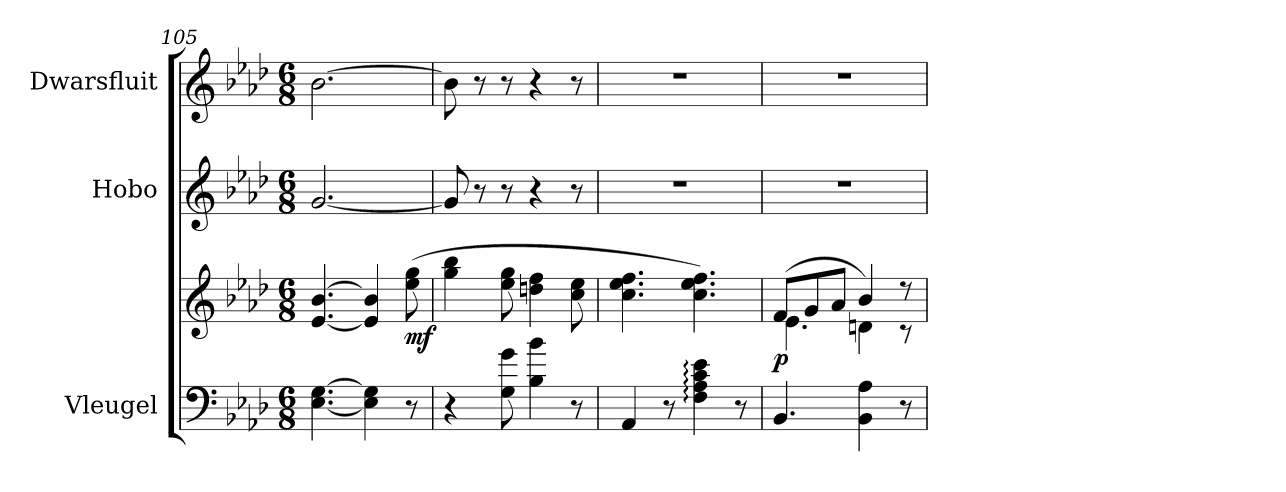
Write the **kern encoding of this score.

**kern	**kern	**dynam	**kern	**kern
*part3	*part3	*part3	*part2	*part1
*staff4	*staff3	*staff3/4	*staff2	*staff1
*I"Vleugel	*	*	*I"Hobo	*I"Dwarsfluit
*clefF4	*clefG2	*	*clefG2	*clefG2
*k[b-e-a-d-]	*k[b-e-a-d-]	*	*k[b-e-a-d-]	*k[b-e-a-d-]
*M6/8	*M6/8	*	*M6/8	*M6/8
*MM150	*MM150	*	*MM150	*MM150
=105	=105	=105	=105	=105
[4.E-\ [4.G\	[4.e-/ [4.b-/	.	[2.g/	[2.b-\
4E-\] 4G\]	4e-/] 4b-/]	.	.	.
!	!	!LO:DY:b	!	!
8r	(8ee-\ 8gg\	mf	.	.
=106	=106	=106	=106	=106
4r	4gg\ 4bb-\	.	8g/]	8b-\]
.	.	.	8r	8r
8G\ 8g\	8ee-\ 8gg\	.	8r	8r
4B-\ 4b-\	4ddn\ 4ff\	.	4r	4r
8r	8cc\ 8ee-\	.	8r	8r
=107	=107	=107	=107	=107
4AA-/	4.cc\ 4.ee-\ 4.ff\	.	2.r	2.r
8r	.	.	.	.
4F\: 4A-\: 4c\: 4e-\:	4.cc\ 4.ee-\ 4.ff\)	.	.	.
8r	.	.	.	.
!!LO:LB:g=z
=108	=108	=108	=108	=108
*	*^	*	*	*
!	!	!	!LO:DY:b	!	!
4.BB-/	(8f/L	4.e-\	p	2.r	2.r
.	8g/	.	.	.	.
.	8a-/J	.	.	.	.
4BB-\ 4A-\	4b-/)	4dn\	.	.	.
8r	8r	8r	.	.	.
*	*v	*v	*	*	*
=	=	=	=	=
*-	*-	*-	*-	*-
